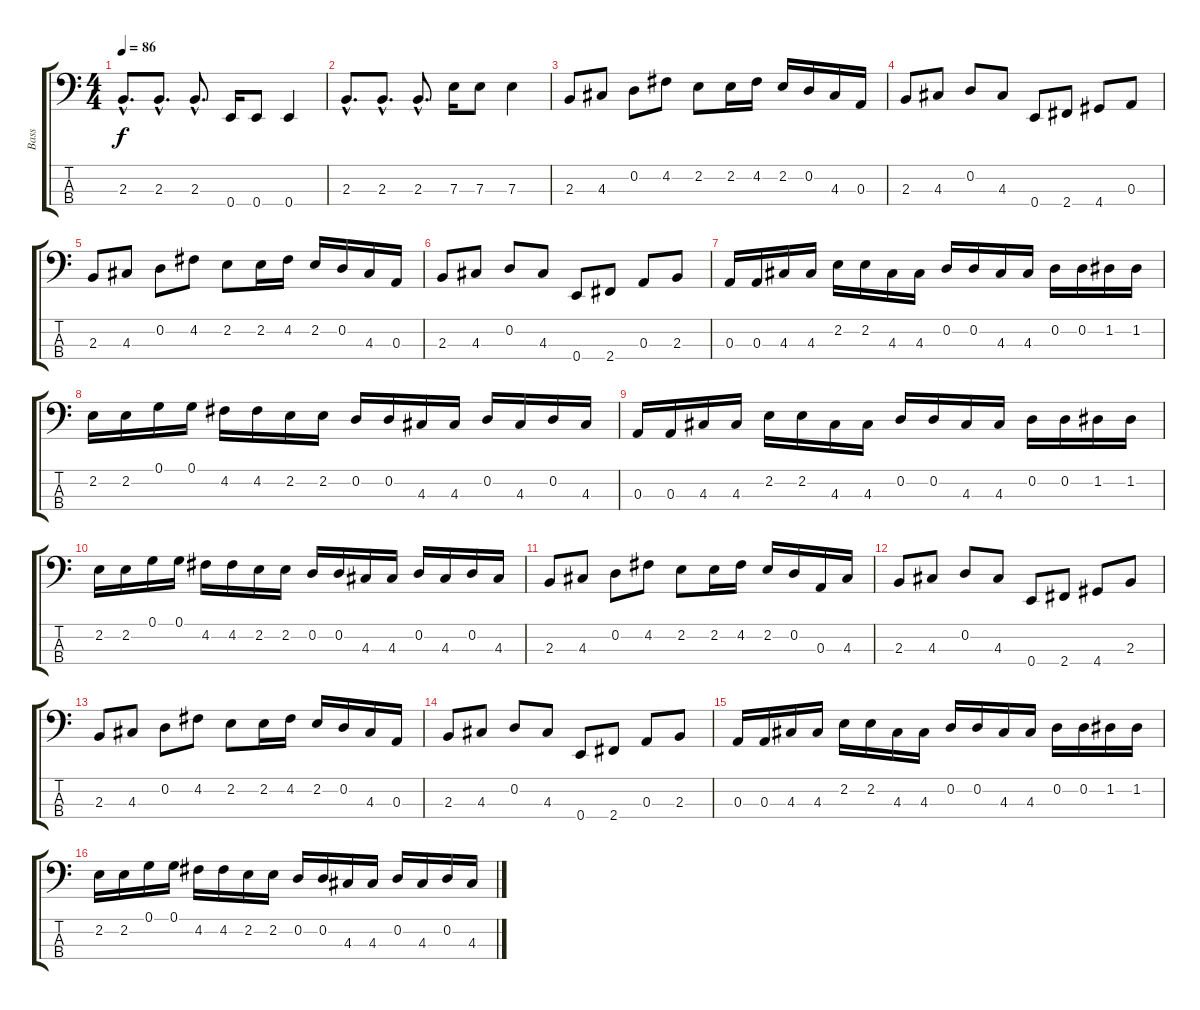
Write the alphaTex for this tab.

\track ("Bass" "Bass") {instrument electricbassfinger}
\staff {score tabs}
\tuning (G2 D2 A1 E1) {hide}
\ts (4 4)
\tempo 86
\clef f4
\ks c
2.3{hac}.8{d dy f instrument electricbassfinger} 2.3{hac}.8{d} 2.3{hac}.8{d} 0.4.16 0.4.8 0.4.4 |
2.3{hac}.8{d} 2.3{hac}.8{d} 2.3{hac}.8{d} 7.3.16 7.3.8 7.3.4 |
2.3.8 4.3.8 0.2.8 4.2.8 2.2.8 2.2.16 4.2.16 2.2.16 0.2.16 4.3.16 0.3.16 |
2.3.8 4.3.8 0.2.8 4.3.8 0.4.8 2.4.8 4.4.8 0.3.8 |
2.3.8 4.3.8 0.2.8 4.2.8 2.2.8 2.2.16 4.2.16 2.2.16 0.2.16 4.3.16 0.3.16 |
2.3.8 4.3.8 0.2.8 4.3.8 0.4.8 2.4.8 0.3.8 2.3.8 |
0.3.16 0.3.16 4.3.16 4.3.16 2.2.16 2.2.16 4.3.16 4.3.16 0.2.16 0.2.16 4.3.16 4.3.16 0.2.16 0.2.16 1.2.16 1.2.16 |
2.2.16 2.2.16 0.1.16 0.1.16 4.2.16 4.2.16 2.2.16 2.2.16 0.2.16 0.2.16 4.3.16 4.3.16 0.2.16 4.3.16 0.2.16 4.3.16 |
0.3.16 0.3.16 4.3.16 4.3.16 2.2.16 2.2.16 4.3.16 4.3.16 0.2.16 0.2.16 4.3.16 4.3.16 0.2.16 0.2.16 1.2.16 1.2.16 |
2.2.16 2.2.16 0.1.16 0.1.16 4.2.16 4.2.16 2.2.16 2.2.16 0.2.16 0.2.16 4.3.16 4.3.16 0.2.16 4.3.16 0.2.16 4.3.16 |
2.3.8 4.3.8 0.2.8 4.2.8 2.2.8 2.2.16 4.2.16 2.2.16 0.2.16 0.3.16 4.3.16 |
2.3.8 4.3.8 0.2.8 4.3.8 0.4.8 2.4.8 4.4.8 2.3.8 |
2.3.8 4.3.8 0.2.8 4.2.8 2.2.8 2.2.16 4.2.16 2.2.16 0.2.16 4.3.16 0.3.16 |
2.3.8 4.3.8 0.2.8 4.3.8 0.4.8 2.4.8 0.3.8 2.3.8 |
0.3.16 0.3.16 4.3.16 4.3.16 2.2.16 2.2.16 4.3.16 4.3.16 0.2.16 0.2.16 4.3.16 4.3.16 0.2.16 0.2.16 1.2.16 1.2.16 |
2.2.16 2.2.16 0.1.16 0.1.16 4.2.16 4.2.16 2.2.16 2.2.16 0.2.16 0.2.16 4.3.16 4.3.16 0.2.16 4.3.16 0.2.16 4.3.16
